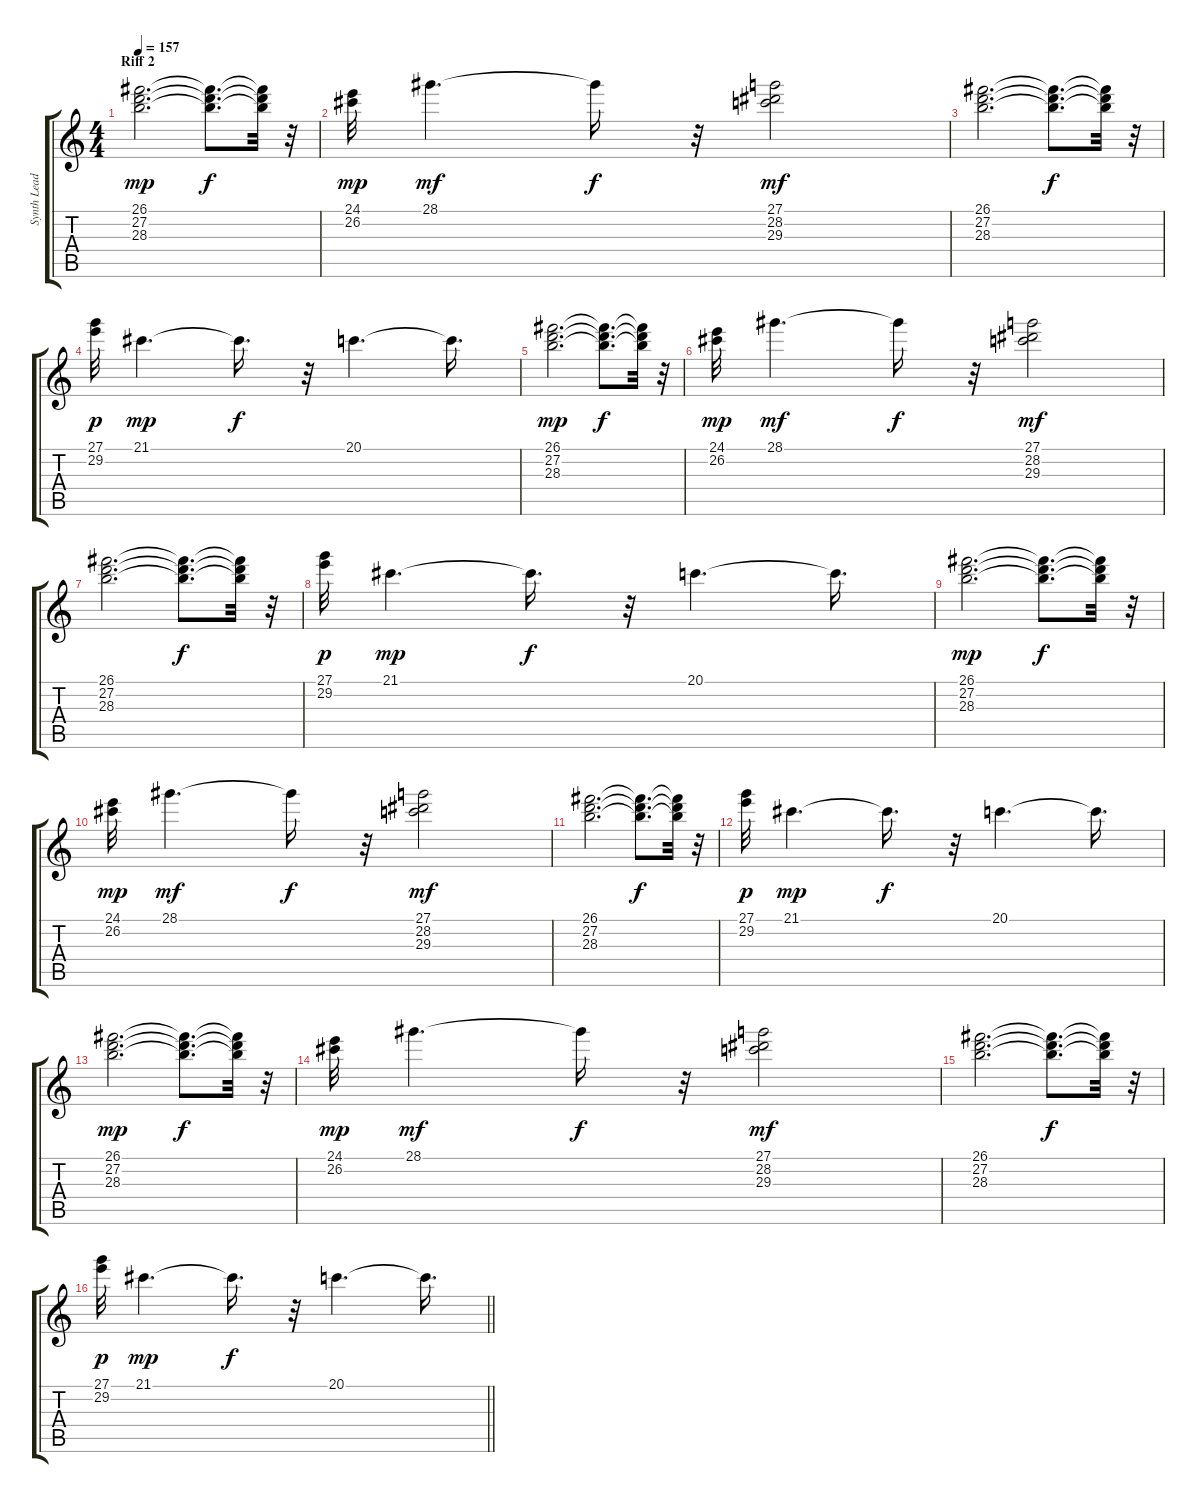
\track ("Synth Lead" "Synth Lead") {instrument lead2sawtooth}
\staff {score tabs}
\tuning (E4 B3 G3 D3 A2 E2) {hide}
\ts (4 4)
\section ("" "Riff 2")
\tempo 157
\clef g2
\ks c
(26.1 27.2 28.3).2{d dy mp} (26.1{t} 27.2{t} 28.3{t}).8{d dy f} (26.1{t} 27.2{t} 28.3{t}).32 r.32 |
(24.1 26.2).32{dy mp} 28.1.4{d dy mf} 28.1{t}.16{dy f} r.32 (27.1 28.2 29.3).2{dy mf} |
(26.1 27.2 28.3).2{d} (26.1{t} 27.2{t} 28.3{t}).8{d dy f} (26.1{t} 27.2{t} 28.3{t}).32 r.32 |
(27.1 29.2).32{dy p} 21.1.4{d dy mp} 21.1{t}.16{d dy f} r.32 20.1.4{d} 20.1{t}.16{d} |
(26.1 27.2 28.3).2{d dy mp} (26.1{t} 27.2{t} 28.3{t}).8{d dy f} (26.1{t} 27.2{t} 28.3{t}).32 r.32 |
(24.1 26.2).32{dy mp} 28.1.4{d dy mf} 28.1{t}.16{dy f} r.32 (27.1 28.2 29.3).2{dy mf} |
(26.1 27.2 28.3).2{d} (26.1{t} 27.2{t} 28.3{t}).8{d dy f} (26.1{t} 27.2{t} 28.3{t}).32 r.32 |
(27.1 29.2).32{dy p} 21.1.4{d dy mp} 21.1{t}.16{d dy f} r.32 20.1.4{d} 20.1{t}.16{d} |
(26.1 27.2 28.3).2{d dy mp} (26.1{t} 27.2{t} 28.3{t}).8{d dy f} (26.1{t} 27.2{t} 28.3{t}).32 r.32 |
(24.1 26.2).32{dy mp} 28.1.4{d dy mf} 28.1{t}.16{dy f} r.32 (27.1 28.2 29.3).2{dy mf} |
(26.1 27.2 28.3).2{d} (26.1{t} 27.2{t} 28.3{t}).8{d dy f} (26.1{t} 27.2{t} 28.3{t}).32 r.32 |
(27.1 29.2).32{dy p} 21.1.4{d dy mp} 21.1{t}.16{d dy f} r.32 20.1.4{d} 20.1{t}.16{d} |
(26.1 27.2 28.3).2{d dy mp} (26.1{t} 27.2{t} 28.3{t}).8{d dy f} (26.1{t} 27.2{t} 28.3{t}).32 r.32 |
(24.1 26.2).32{dy mp} 28.1.4{d dy mf} 28.1{t}.16{dy f} r.32 (27.1 28.2 29.3).2{dy mf} |
(26.1 27.2 28.3).2{d} (26.1{t} 27.2{t} 28.3{t}).8{d dy f} (26.1{t} 27.2{t} 28.3{t}).32 r.32 |
\barLineRight lightlight
(27.1 29.2).32{dy p} 21.1.4{d dy mp} 21.1{t}.16{d dy f} r.32 20.1.4{d} 20.1{t}.16{d}
